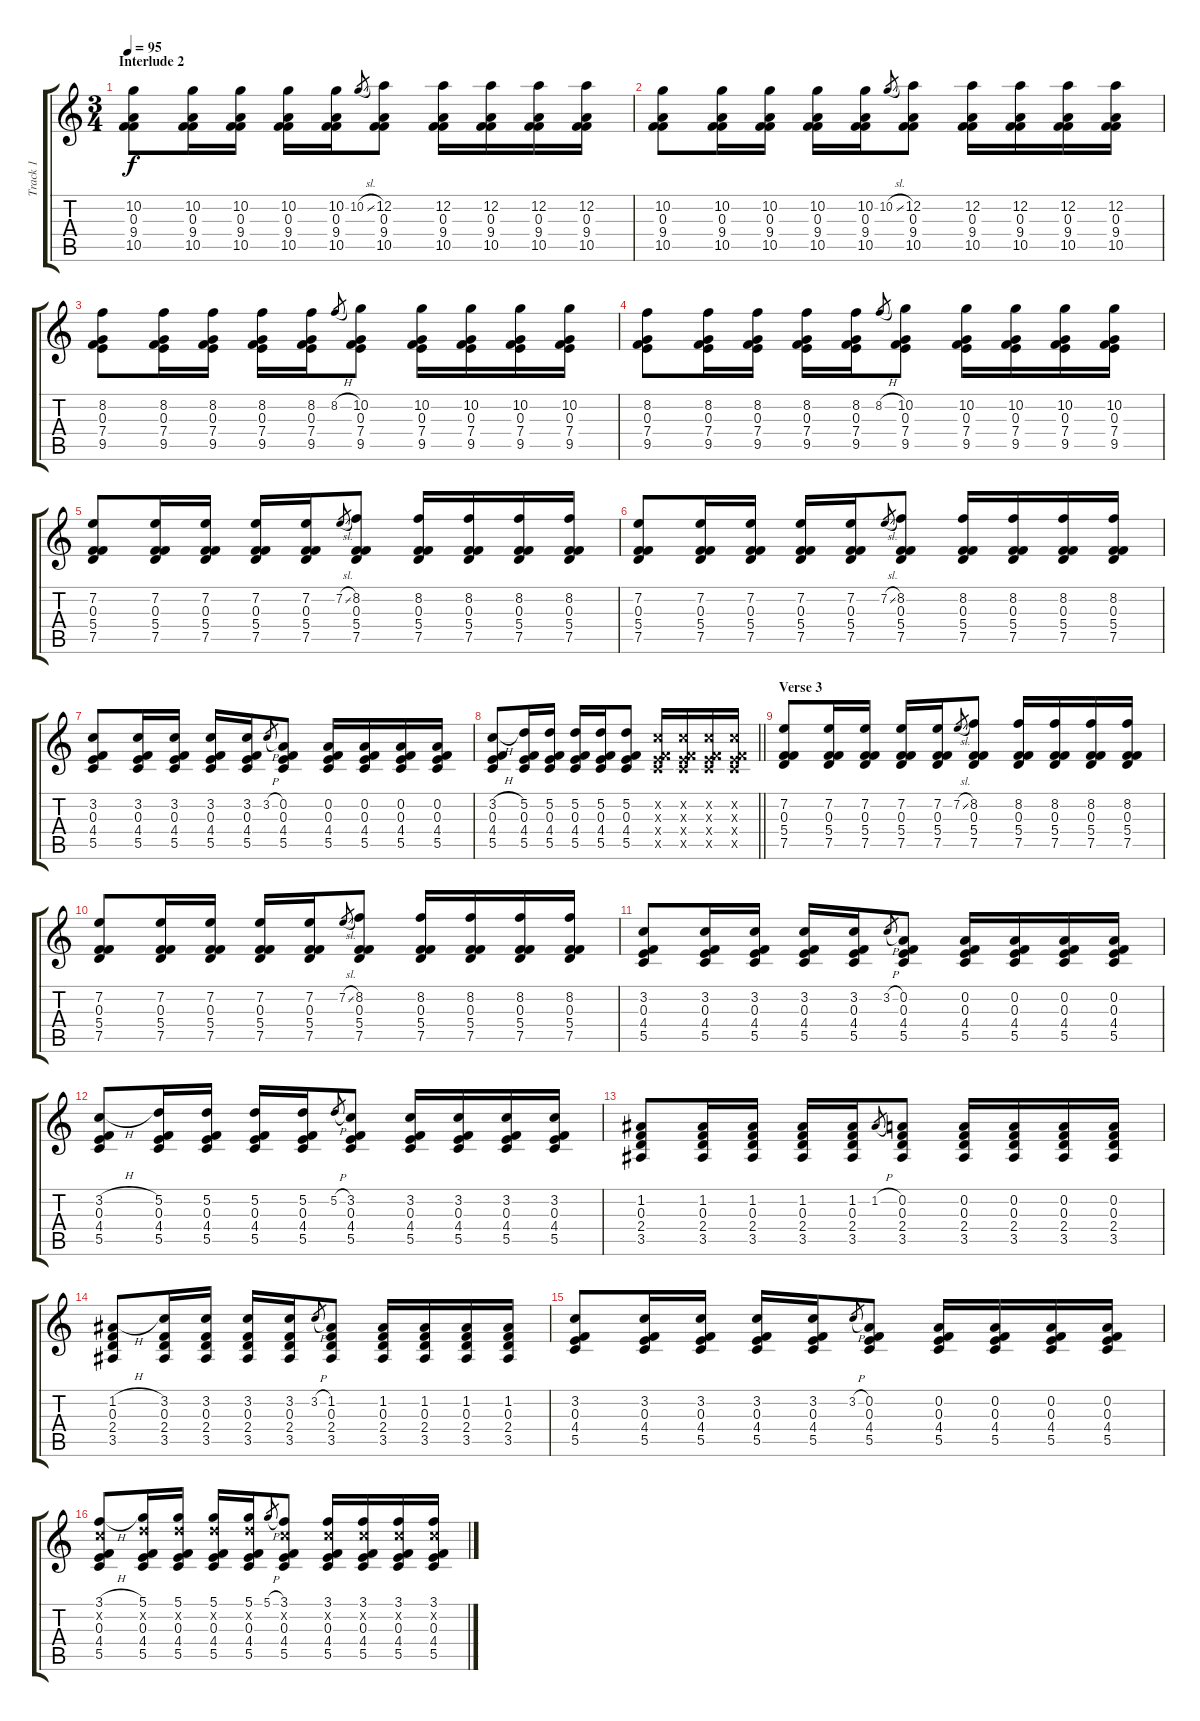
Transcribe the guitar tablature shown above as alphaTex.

\track ("Track 1" "Track 1") {instrument acousticguitarsteel}
\staff {score tabs}
\tuning (D4 A3 F3 C3 G2 D2) {hide}
\ts (3 4)
\section ("" "Interlude 2")
\tempo 95
\clef g2
\ks c
(10.2 0.3 9.4 10.5).8{dy f} (10.2 0.3 9.4 10.5).16 (10.2 0.3 9.4 10.5).16 (10.2 0.3 9.4 10.5).16 (10.2 0.3 9.4 10.5).16 10.2{sl}.8{gr} (12.2 0.3 9.4 10.5).8 (12.2 0.3 9.4 10.5).16 (12.2 0.3 9.4 10.5).16 (12.2 0.3 9.4 10.5).16 (12.2 0.3 9.4 10.5).16 |
(10.2 0.3 9.4 10.5).8 (10.2 0.3 9.4 10.5).16 (10.2 0.3 9.4 10.5).16 (10.2 0.3 9.4 10.5).16 (10.2 0.3 9.4 10.5).16 10.2{sl}.8{gr} (12.2 0.3 9.4 10.5).8 (12.2 0.3 9.4 10.5).16 (12.2 0.3 9.4 10.5).16 (12.2 0.3 9.4 10.5).16 (12.2 0.3 9.4 10.5).16 |
(8.2 0.3 7.4 9.5).8 (8.2 0.3 7.4 9.5).16 (8.2 0.3 7.4 9.5).16 (8.2 0.3 7.4 9.5).16 (8.2 0.3 7.4 9.5).16 8.2{h}.8{gr} (10.2 0.3 7.4 9.5).8 (10.2 0.3 7.4 9.5).16 (10.2 0.3 7.4 9.5).16 (10.2 0.3 7.4 9.5).16 (10.2 0.3 7.4 9.5).16 |
(8.2 0.3 7.4 9.5).8 (8.2 0.3 7.4 9.5).16 (8.2 0.3 7.4 9.5).16 (8.2 0.3 7.4 9.5).16 (8.2 0.3 7.4 9.5).16 8.2{h}.8{gr} (10.2 0.3 7.4 9.5).8 (10.2 0.3 7.4 9.5).16 (10.2 0.3 7.4 9.5).16 (10.2 0.3 7.4 9.5).16 (10.2 0.3 7.4 9.5).16 |
(7.2 0.3 5.4 7.5).8 (7.2 0.3 5.4 7.5).16 (7.2 0.3 5.4 7.5).16 (7.2 0.3 5.4 7.5).16 (7.2 0.3 5.4 7.5).16 7.2{sl}.8{gr} (8.2 0.3 5.4 7.5).8 (8.2 0.3 5.4 7.5).16 (8.2 0.3 5.4 7.5).16 (8.2 0.3 5.4 7.5).16 (8.2 0.3 5.4 7.5).16 |
(7.2 0.3 5.4 7.5).8 (7.2 0.3 5.4 7.5).16 (7.2 0.3 5.4 7.5).16 (7.2 0.3 5.4 7.5).16 (7.2 0.3 5.4 7.5).16 7.2{sl}.8{gr} (8.2 0.3 5.4 7.5).8 (8.2 0.3 5.4 7.5).16 (8.2 0.3 5.4 7.5).16 (8.2 0.3 5.4 7.5).16 (8.2 0.3 5.4 7.5).16 |
(3.2 0.3 4.4 5.5).8 (3.2 0.3 4.4 5.5).16 (3.2 0.3 4.4 5.5).16 (3.2 0.3 4.4 5.5).16 (3.2 0.3 4.4 5.5).16 3.2{h}.8{gr} (0.2 0.3 4.4 5.5).8 (0.2 0.3 4.4 5.5).16 (0.2 0.3 4.4 5.5).16 (0.2 0.3 4.4 5.5).16 (0.2 0.3 4.4 5.5).16 |
\barLineRight lightlight
(3.2{h} 0.3 4.4 5.5).8 (5.2 0.3 4.4 5.5).16 (5.2 0.3 4.4 5.5).16 (5.2 0.3 4.4 5.5).16 (5.2 0.3 4.4 5.5).16 (5.2 0.3 4.4 5.5).8 (3.2{x} 0.3{x} 4.4{x} 5.5{x}).16 (3.2{x} 0.3{x} 4.4{x} 5.5{x}).16 (3.2{x} 0.3{x} 4.4{x} 5.5{x}).16 (3.2{x} 0.3{x} 4.4{x} 5.5{x}).16 |
\section ("" "Verse 3")
(7.2 0.3 5.4 7.5).8 (7.2 0.3 5.4 7.5).16 (7.2 0.3 5.4 7.5).16 (7.2 0.3 5.4 7.5).16 (7.2 0.3 5.4 7.5).16 7.2{sl}.8{gr} (8.2 0.3 5.4 7.5).8 (8.2 0.3 5.4 7.5).16 (8.2 0.3 5.4 7.5).16 (8.2 0.3 5.4 7.5).16 (8.2 0.3 5.4 7.5).16 |
(7.2 0.3 5.4 7.5).8 (7.2 0.3 5.4 7.5).16 (7.2 0.3 5.4 7.5).16 (7.2 0.3 5.4 7.5).16 (7.2 0.3 5.4 7.5).16 7.2{sl}.8{gr} (8.2 0.3 5.4 7.5).8 (8.2 0.3 5.4 7.5).16 (8.2 0.3 5.4 7.5).16 (8.2 0.3 5.4 7.5).16 (8.2 0.3 5.4 7.5).16 |
(3.2 0.3 4.4 5.5).8 (3.2 0.3 4.4 5.5).16 (3.2 0.3 4.4 5.5).16 (3.2 0.3 4.4 5.5).16 (3.2 0.3 4.4 5.5).16 3.2{h}.8{gr} (0.2 0.3 4.4 5.5).8 (0.2 0.3 4.4 5.5).16 (0.2 0.3 4.4 5.5).16 (0.2 0.3 4.4 5.5).16 (0.2 0.3 4.4 5.5).16 |
(3.2{h} 0.3 4.4 5.5).8 (5.2 0.3 4.4 5.5).16 (5.2 0.3 4.4 5.5).16 (5.2 0.3 4.4 5.5).16 (5.2 0.3 4.4 5.5).16 5.2{h}.8{gr} (3.2 0.3 4.4 5.5).8 (3.2 0.3 4.4 5.5).16 (3.2 0.3 4.4 5.5).16 (3.2 0.3 4.4 5.5).16 (3.2 0.3 4.4 5.5).16 |
(1.2 0.3 2.4 3.5).8 (1.2 0.3 2.4 3.5).16 (1.2 0.3 2.4 3.5).16 (1.2 0.3 2.4 3.5).16 (1.2 0.3 2.4 3.5).16 1.2{h}.8{gr} (0.2 0.3 2.4 3.5).8 (0.2 0.3 2.4 3.5).16 (0.2 0.3 2.4 3.5).16 (0.2 0.3 2.4 3.5).16 (0.2 0.3 2.4 3.5).16 |
(1.2{h} 0.3 2.4 3.5).8 (3.2 0.3 2.4 3.5).16 (3.2 0.3 2.4 3.5).16 (3.2 0.3 2.4 3.5).16 (3.2 0.3 2.4 3.5).16 3.2{h}.8{gr} (1.2 0.3 2.4 3.5).8 (1.2 0.3 2.4 3.5).16 (1.2 0.3 2.4 3.5).16 (1.2 0.3 2.4 3.5).16 (1.2 0.3 2.4 3.5).16 |
(3.2 0.3 4.4 5.5).8 (3.2 0.3 4.4 5.5).16 (3.2 0.3 4.4 5.5).16 (3.2 0.3 4.4 5.5).16 (3.2 0.3 4.4 5.5).16 3.2{h}.8{gr} (0.2 0.3 4.4 5.5).8 (0.2 0.3 4.4 5.5).16 (0.2 0.3 4.4 5.5).16 (0.2 0.3 4.4 5.5).16 (0.2 0.3 4.4 5.5).16 |
(3.1{h} 3.2{x} 0.3 4.4 5.5).8 (5.1 5.2{x} 0.3 4.4 5.5).16 (5.1 5.2{x} 0.3 4.4 5.5).16 (5.1 5.2{x} 0.3 4.4 5.5).16 (5.1 5.2{x} 0.3 4.4 5.5).16 5.1{h}.8{gr} (3.1 3.2{x} 0.3 4.4 5.5).8 (3.1 3.2{x} 0.3 4.4 5.5).16 (3.1 3.2{x} 0.3 4.4 5.5).16 (3.1 3.2{x} 0.3 4.4 5.5).16 (3.1 3.2{x} 0.3 4.4 5.5).16
